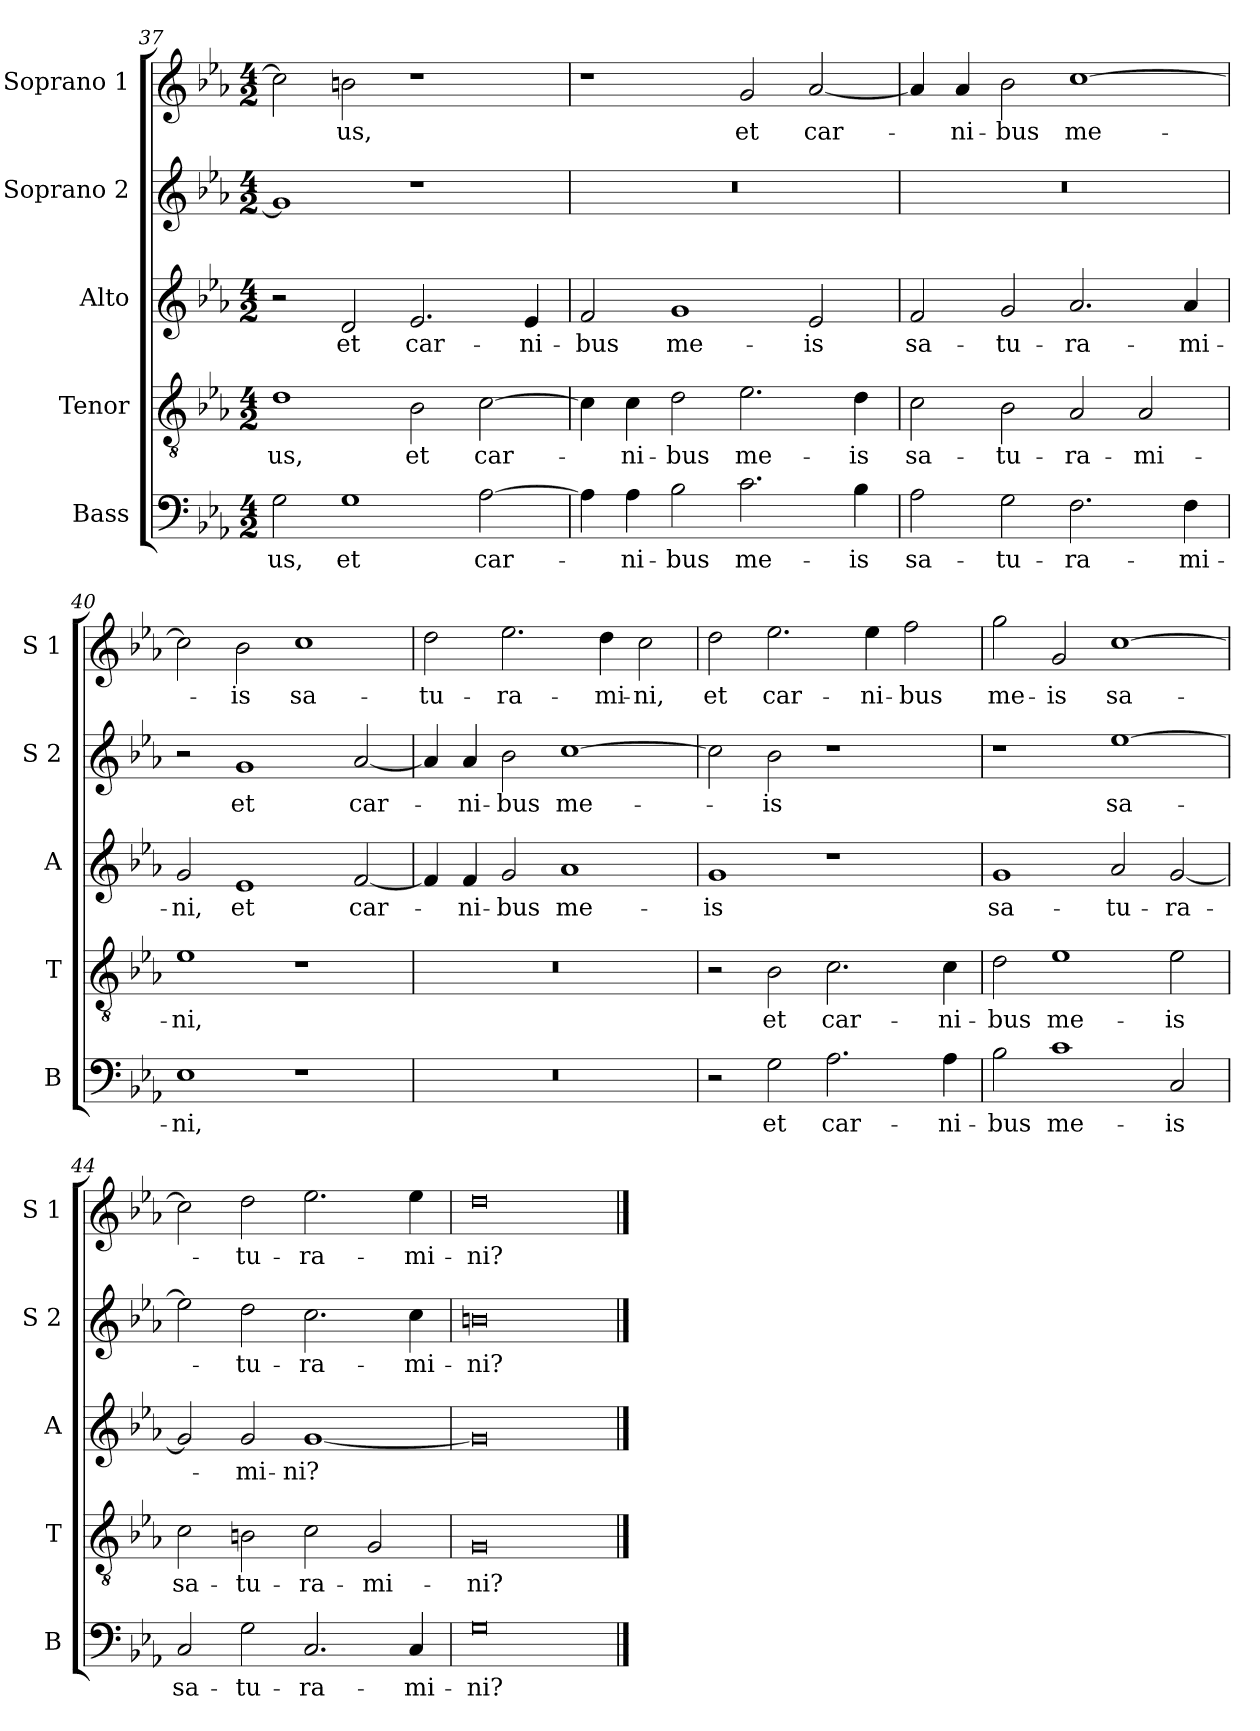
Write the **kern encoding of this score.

**kern	**text	**kern	**text	**kern	**text	**kern	**text	**kern	**text
*part5	*part5	*part4	*part4	*part3	*part3	*part2	*part2	*part1	*part1
*staff5	*staff5	*staff4	*staff4	*staff3	*staff3	*staff2	*staff2	*staff1	*staff1
*I"Bass	*	*I"Tenor	*	*I"Alto	*	*I"Soprano 2	*	*I"Soprano 1	*
*I'B	*	*I'T	*	*I'A	*	*I'S 2	*	*I'S 1	*
*clefF4	*	*clefGv2	*	*clefG2	*	*clefG2	*	*clefG2	*
*k[b-e-a-]	*	*k[b-e-a-]	*	*k[b-e-a-]	*	*k[b-e-a-]	*	*k[b-e-a-]	*
*E-:	*	*E-:	*	*E-:	*	*E-:	*	*E-:	*
*M4/2	*	*M4/2	*	*M4/2	*	*M4/2	*	*M4/2	*
=37	=37	=37	=37	=37	=37	=37	=37	=37	=37
!	!LO:LY:b	!	!LO:LY:b	!	!	!	!	!	!
2G\	-us,	1d	-us,	2r	.	1g]	.	2cc\]	.
!	!LO:LY:b	!	!	!	!LO:LY:b	!	!	!	!LO:LY:b
1G	et	.	.	2d/	et	.	.	2bn\	-us,
!	!	!	!LO:LY:b	!	!LO:LY:b	!	!	!	!
.	.	2B-\	et	2.e-/	car-	1r	.	1r	.
!	!LO:LY:b	!	!LO:LY:b	!	!	!	!	!	!
[2A-\	car-	[2c\	car-	.	.	.	.	.	.
!	!	!	!	!	!LO:LY:b	!	!	!	!
.	.	.	.	4e-/	-ni-	.	.	.	.
=38	=38	=38	=38	=38	=38	=38	=38	=38	=38
!	!	!	!	!	!LO:LY:b	!	!	!	!
4A-\]	.	4c\]	.	2f/	-bus	0r	.	1r	.
!	!LO:LY:b	!	!LO:LY:b	!	!	!	!	!	!
4A-\	-ni-	4c\	-ni-	.	.	.	.	.	.
!	!LO:LY:b	!	!LO:LY:b	!	!LO:LY:b	!	!	!	!
2B-\	-bus	2d\	-bus	1g	me-	.	.	.	.
!	!LO:LY:b	!	!LO:LY:b	!	!	!	!	!	!LO:LY:b
2.c\	me-	2.e-\	me-	.	.	.	.	2g/	et
!	!	!	!	!	!LO:LY:b	!	!	!	!LO:LY:b
.	.	.	.	2e-/	-is	.	.	[2a-/	car-
!	!LO:LY:b	!	!LO:LY:b	!	!	!	!	!	!
4B-\	-is	4d\	-is	.	.	.	.	.	.
=39	=39	=39	=39	=39	=39	=39	=39	=39	=39
!	!LO:LY:b	!	!LO:LY:b	!	!LO:LY:b	!	!	!	!
2A-\	sa-	2c\	sa-	2f/	sa-	0r	.	4a-/]	.
!	!	!	!	!	!	!	!	!	!LO:LY:b
.	.	.	.	.	.	.	.	4a-/	-ni-
!	!LO:LY:b	!	!LO:LY:b	!	!LO:LY:b	!	!	!	!LO:LY:b
2G\	-tu-	2B-\	-tu-	2g/	-tu-	.	.	2b-\	-bus
!	!LO:LY:b	!	!LO:LY:b	!	!LO:LY:b	!	!	!	!LO:LY:b
2.F\	-ra-	2A-/	-ra-	2.a-/	-ra-	.	.	[1cc	me-
!	!	!	!LO:LY:b	!	!	!	!	!	!
.	.	2A-/	-mi-	.	.	.	.	.	.
!	!LO:LY:b	!	!	!	!LO:LY:b	!	!	!	!
4F\	-mi-	.	.	4a-/	-mi-	.	.	.	.
=40	=40	=40	=40	=40	=40	=40	=40	=40	=40
!	!LO:LY:b	!	!LO:LY:b	!	!LO:LY:b	!	!	!	!
1E-	-ni,	1e-	-ni,	2g/	-ni,	2r	.	2cc\]	.
!	!	!	!	!	!LO:LY:b	!	!LO:LY:b	!	!LO:LY:b
.	.	.	.	1e-	et	1g	et	2b-\	-is
!	!	!	!	!	!	!	!	!	!LO:LY:b
1r	.	1r	.	.	.	.	.	1cc	sa-
!	!	!	!	!	!LO:LY:b	!	!LO:LY:b	!	!
.	.	.	.	[2f/	car-	[2a-/	car-	.	.
!!LO:LB:g=z
=41	=41	=41	=41	=41	=41	=41	=41	=41	=41
!	!	!	!	!	!	!	!	!	!LO:LY:b
0r	.	0r	.	4f/]	.	4a-/]	.	2dd\	-tu-
!	!	!	!	!	!LO:LY:b	!	!LO:LY:b	!	!
.	.	.	.	4f/	-ni-	4a-/	-ni-	.	.
!	!	!	!	!	!LO:LY:b	!	!LO:LY:b	!	!LO:LY:b
.	.	.	.	2g/	-bus	2b-\	-bus	2.ee-\	-ra-
!	!	!	!	!	!LO:LY:b	!	!LO:LY:b	!	!
.	.	.	.	1a-	me-	[1cc	me-	.	.
!	!	!	!	!	!	!	!	!	!LO:LY:b
.	.	.	.	.	.	.	.	4dd\	-mi-
!	!	!	!	!	!	!	!	!	!LO:LY:b
.	.	.	.	.	.	.	.	2cc\	-ni,
=42	=42	=42	=42	=42	=42	=42	=42	=42	=42
!	!	!	!	!	!LO:LY:b	!	!	!	!LO:LY:b
2r	.	2r	.	1g	-is	2cc\]	.	2dd\	et
!	!LO:LY:b	!	!LO:LY:b	!	!	!	!LO:LY:b	!	!LO:LY:b
2G\	et	2B-\	et	.	.	2b-\	-is	2.ee-\	car-
!	!LO:LY:b	!	!LO:LY:b	!	!	!	!	!	!
2.A-\	car-	2.c\	car-	1r	.	1r	.	.	.
!	!	!	!	!	!	!	!	!	!LO:LY:b
.	.	.	.	.	.	.	.	4ee-\	-ni-
!	!	!	!	!	!	!	!	!	!LO:LY:b
.	.	.	.	.	.	.	.	2ff\	-bus
!	!LO:LY:b	!	!LO:LY:b	!	!	!	!	!	!
4A-\	-ni-	4c\	-ni-	.	.	.	.	.	.
=43	=43	=43	=43	=43	=43	=43	=43	=43	=43
!	!LO:LY:b	!	!LO:LY:b	!	!LO:LY:b	!	!	!	!LO:LY:b
2B-\	-bus	2d\	-bus	1g	sa-	1r	.	2gg\	me-
!	!LO:LY:b	!	!LO:LY:b	!	!	!	!	!	!LO:LY:b
1c	me-	1e-	me-	.	.	.	.	2g/	-is
!	!	!	!	!	!LO:LY:b	!	!LO:LY:b	!	!LO:LY:b
.	.	.	.	2a-/	-tu-	[1ee-	sa-	[1cc	sa-
!	!LO:LY:b	!	!LO:LY:b	!	!LO:LY:b	!	!	!	!
2C/	-is	2e-\	-is	[2g/	-ra-	.	.	.	.
=44	=44	=44	=44	=44	=44	=44	=44	=44	=44
!	!LO:LY:b	!	!LO:LY:b	!	!	!	!	!	!
2C/	sa-	2c\	sa-	2g/]	.	2ee-\]	.	2cc\]	.
!	!LO:LY:b	!	!LO:LY:b	!	!LO:LY:b	!	!LO:LY:b	!	!LO:LY:b
2G\	-tu-	2Bn\	-tu-	2g/	-mi-	2dd\	-tu-	2dd\	-tu-
!	!LO:LY:b	!	!LO:LY:b	!	!LO:LY:b	!	!LO:LY:b	!	!LO:LY:b
2.C/	-ra-	2c\	-ra-	[1g	-ni?	2.cc\	-ra-	2.ee-\	-ra-
!	!	!	!LO:LY:b	!	!	!	!	!	!
.	.	2G/	-mi-	.	.	.	.	.	.
!	!LO:LY:b	!	!	!	!	!	!LO:LY:b	!	!LO:LY:b
4C/	-mi-	.	.	.	.	4cc\	-mi-	4ee-\	-mi-
=45	=45	=45	=45	=45	=45	=45	=45	=45	=45
!	!LO:LY:b	!	!LO:LY:b	!	!	!	!LO:LY:b	!	!LO:LY:b
0G	-ni?	0G	-ni?	0g]	.	0bn	-ni?	0dd	-ni?
==	==	==	==	==	==	==	==	==	==
*-	*-	*-	*-	*-	*-	*-	*-	*-	*-
